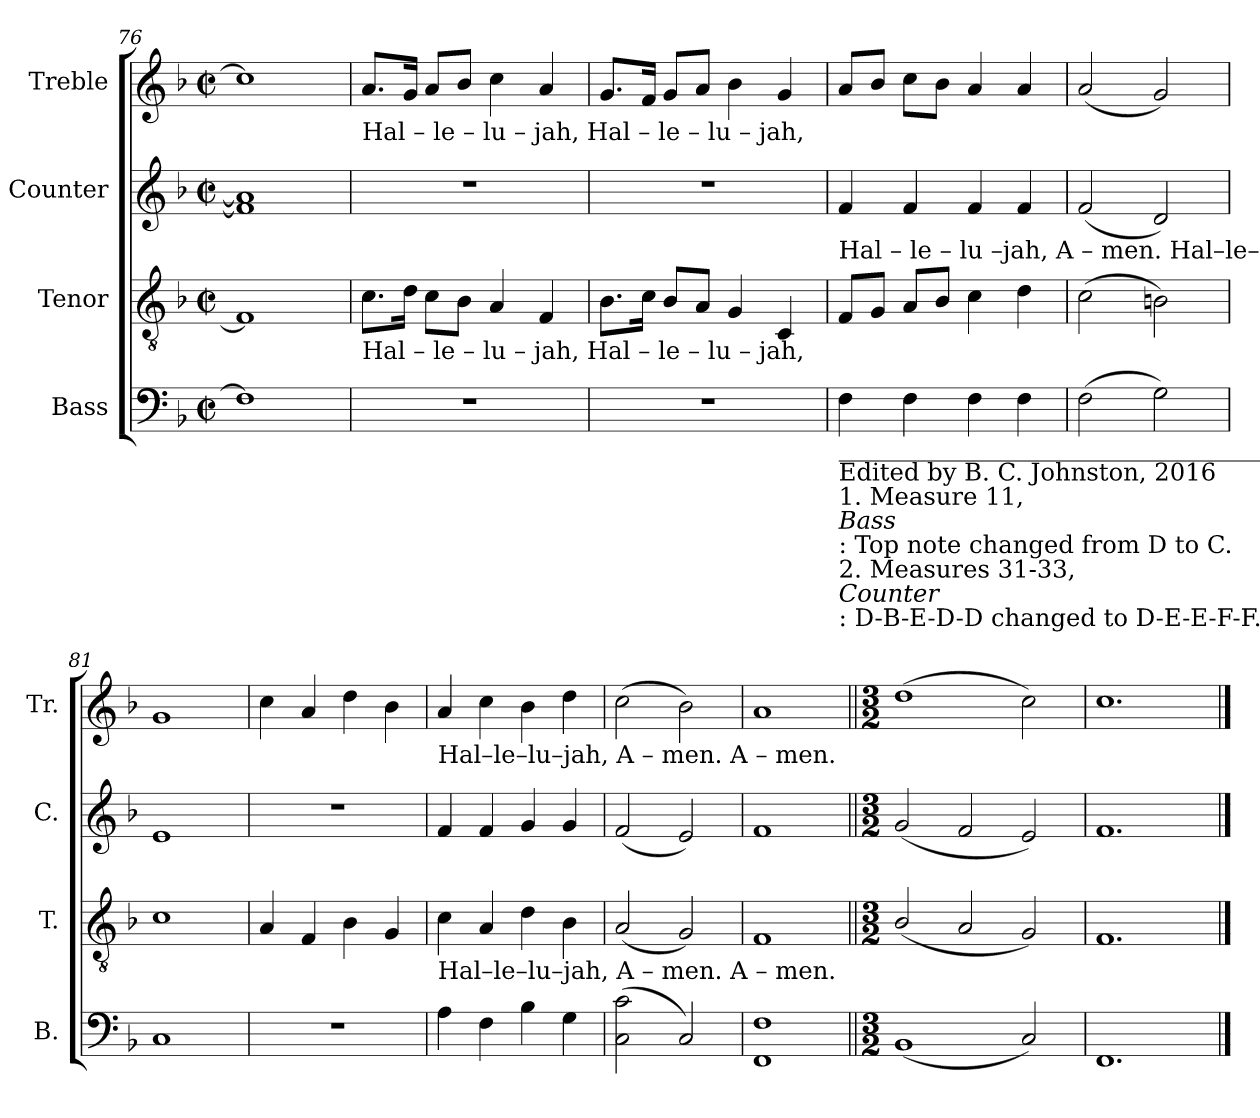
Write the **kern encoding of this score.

**kern	**kern	**kern	**kern
*part4	*part3	*part2	*part1
*staff4	*staff3	*staff2	*staff1
*I"Bass	*I"Tenor	*I"Counter	*I"Treble
*I'B.	*I'T.	*I'C.	*I'Tr.
*clefF4	*clefGv2	*clefG2	*clefG2
*k[b-]	*k[b-]	*k[b-]	*k[b-]
*M2/2	*M2/2	*M2/2	*M2/2
*met(c|)	*met(c|)	*met(c|)	*met(c|)
=76	=76	=76	=76
1F]	1F]	1f] 1a]	1cc]
=77	=77	=77	=77
!	!	!	!LO:TX:b:t=Hal –  le   –   lu  – jah,   Hal   –  le   –  lu  – jah,
!	!LO:TX:b:t=Hal –  le   –   lu  – jah,   Hal   –  le   –  lu  – jah,	!	!
1r	8.c\L	1r	8.a/L
.	16d\Jk	.	16g/Jk
.	8c\L	.	8a/L
.	8B-\J	.	8b-/J
.	4A/	.	4cc\
.	4F/	.	4a/
=78	=78	=78	=78
1r	8.B-\L	1r	8.g/L
.	16c\Jk	.	16f/Jk
.	8B-/L	.	8g/L
.	8A/J	.	8a/J
.	4G/	.	4b-\
.	4C/	.	4g/
!!LO:PB:g=z
=79	=79	=79	=79
!	!	!LO:TX:b:t=Hal – le  –   lu –jah,   A       –       men.                                  Hal–le–lu–jah,  A      –     men.             A         –       men.	!
!LO:TX:b:t=_____________________________________	!	!	!
!LO:TX:b:t=Edited by B. C. Johnston, 2016	!	!	!
!LO:TX:b:t=1.  Measure 11,	!	!	!
!LO:TX:b:i:t=Bass	!	!	!
!LO:TX:b:t=&colon; Top note changed from D to C.	!	!	!
!LO:TX:b:t=2.  Measures 31-33,	!	!	!
!LO:TX:b:i:t=Counter	!	!	!
!LO:TX:b:t=&colon; D-B-E-D-D changed to D-E-E-F-F.	!	!	!
4F\	8F/L	4f/	8a/L
.	8G/J	.	8b-/J
4F\	8A/L	4f/	8cc\L
.	8B-/J	.	8b-\J
4F\	4c\	4f/	4a/
4F\	4d\	4f/	4a/
=80	=80	=80	=80
(2F\	(2c\	(2f/	(2a/
2G\)	2Bn\)	2d/)	2g/)
=81	=81	=81	=81
1C	1c	1e	1g
=82	=82	=82	=82
1r	4A/	1r	4cc\
.	4F/	.	4a/
.	4B-\	.	4dd\
.	4G/	.	4b-\
=83	=83	=83	=83
!	!	!	!LO:TX:b:t=Hal–le–lu–jah,  A      –     men.             A         –       men.
!	!LO:TX:b:t=Hal–le–lu–jah,  A      –     men.             A         –       men.	!	!
4A\	4c\	4f/	4a/
4F\	4A/	4f/	4cc\
4B-\	4d\	4g/	4b-\
4G\	4B-\	4g/	4dd\
=84	=84	=84	=84
(2C\ 2c\	(2A/	(2f/	(2cc\
2C/)	2G/)	2e/)	2b-\)
=85	=85	=85	=85
1FF 1F	1F	1f	1a
=86||	=86||	=86||	=86||
*M3/2	*M3/2	*M3/2	*M3/2
(1BB-	(2B-/	(2g/	(1dd
.	2A/	2f/	.
2C/)	2G/)	2e/)	2cc\)
=87	=87	=87	=87
1.FF	1.F	1.f	1.cc
==	==	==	==
*-	*-	*-	*-
